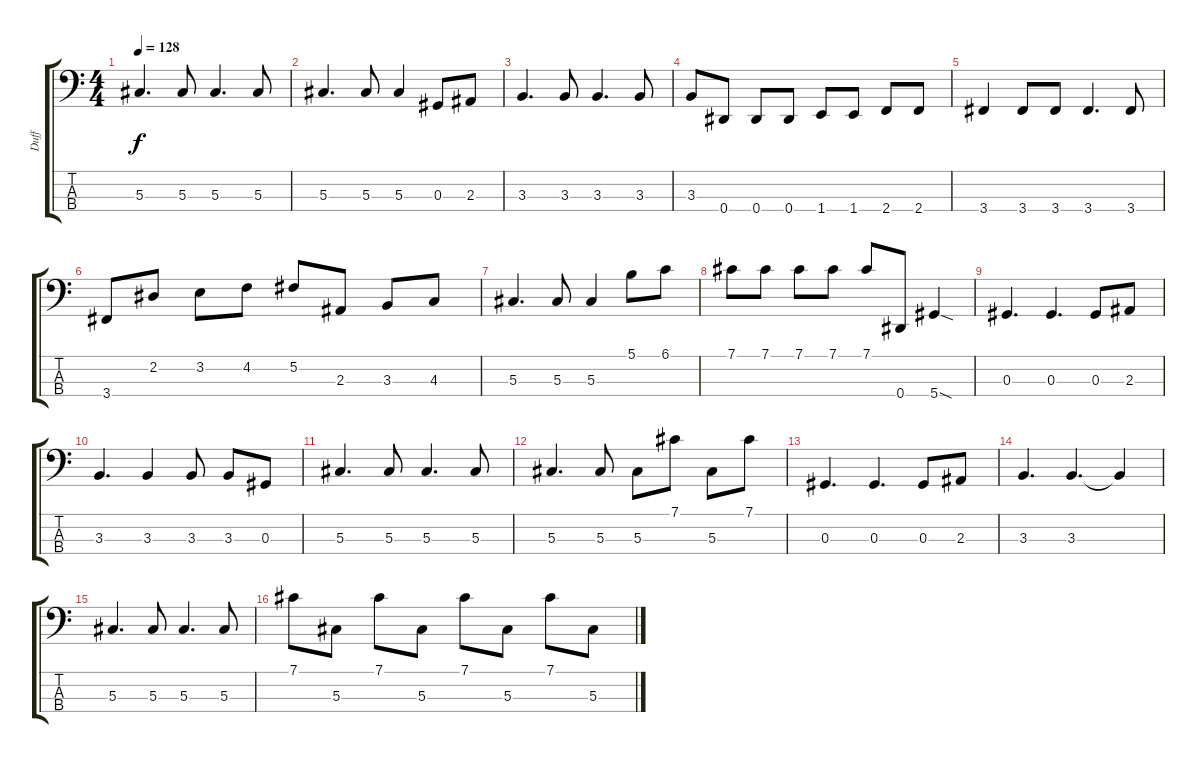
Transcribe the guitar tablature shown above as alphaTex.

\track ("Duff" "Duff") {instrument slapbass1}
\staff {score tabs}
\tuning (Gb2 Db2 Ab1 Eb1) {hide}
\ts (4 4)
\tempo 128
\clef f4
\ks c
5.3.4{d dy f} 5.3.8 5.3.4{d} 5.3.8 |
5.3.4{d} 5.3.8 5.3.4 0.3.8 2.3.8 |
3.3.4{d} 3.3.8 3.3.4{d} 3.3.8 |
3.3.8 0.4.8 0.4.8 0.4.8 1.4.8 1.4.8 2.4.8 2.4.8 |
3.4.4 3.4.8 3.4.8 3.4.4{d} 3.4.8 |
3.4.8 2.2.8 3.2.8 4.2.8 5.2.8 2.3.8 3.3.8 4.3.8 |
5.3.4{d} 5.3.8 5.3.4 5.1.8 6.1.8 |
7.1.8 7.1.8 7.1.8 7.1.8 7.1.8 0.4.8 5.4{sod}.4 |
0.3.4{d} 0.3.4{d} 0.3.8 2.3.8 |
3.3.4{d} 3.3.4 3.3.8 3.3.8 0.3.8 |
5.3.4{d} 5.3.8 5.3.4{d} 5.3.8 |
5.3.4{d} 5.3.8 5.3.8 7.1.8 5.3.8 7.1.8 |
0.3.4{d} 0.3.4{d} 0.3.8 2.3.8 |
3.3.4{d} 3.3.4{d} 3.3{t}.4 |
5.3.4{d} 5.3.8 5.3.4{d} 5.3.8 |
7.1.8 5.3.8 7.1.8 5.3.8 7.1.8 5.3.8 7.1.8 5.3.8
